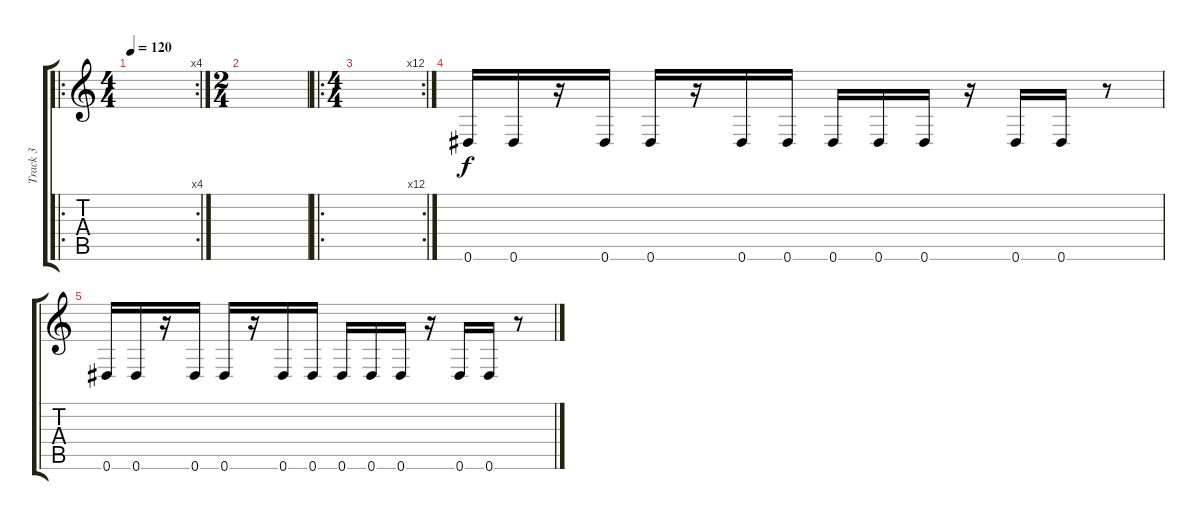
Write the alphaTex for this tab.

\track ("Track 3" "Track 3") {instrument overdrivenguitar}
\staff {score tabs}
\tuning (Eb4 Bb3 Gb3 Db3 Ab2 Eb2) {hide}
\ro
\rc 4
\ts (4 4)
\tempo 120
\clef g2
\ks c
|
\ts (2 4)
|
\ro
\rc 12
\ts (4 4)
|
0.6.16 0.6.16 r.16 0.6.16 0.6.16 r.16 0.6.16 0.6.16 0.6.16 0.6.16 0.6.16 r.16 0.6.16 0.6.16 r.8 |
0.6.16 0.6.16 r.16 0.6.16 0.6.16 r.16 0.6.16 0.6.16 0.6.16 0.6.16 0.6.16 r.16 0.6.16 0.6.16 r.8
